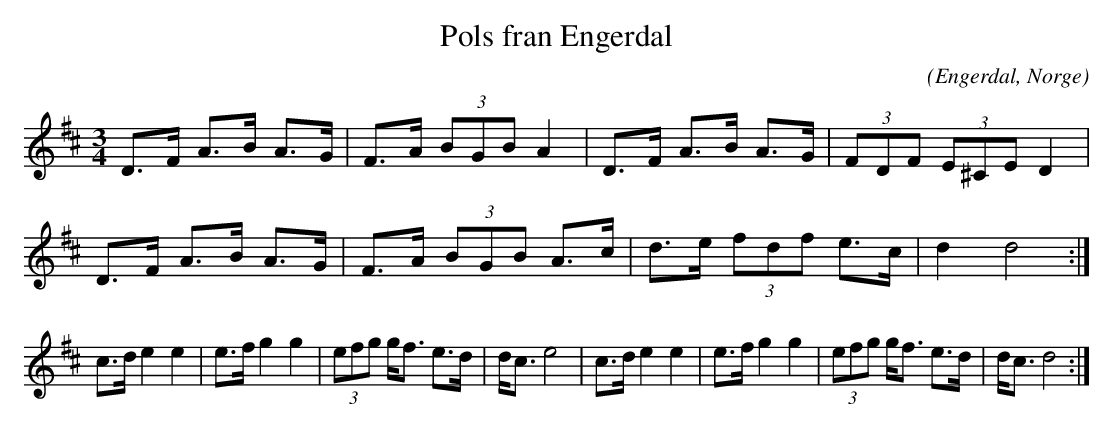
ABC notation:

X:1
T:Pols fran Engerdal
C:
O:Engerdal, Norge
M:3/4
L:1/8
K:D
D>F A>B A>G | F>A (3BGB A2 | D>F A>B A>G | (3FDF (3E^CE D2 |
D>F A>B A>G | F>A (3BGB A>c | d>e (3fdf e>c | d2 d4 :|
c>d e2 e2 | e>f g2 g2 | (3efg g<f e>d | d<c e4 |c>d e2 e2 | e>f g2 g2 | (3efg g<f e>d | d<c d4:|
